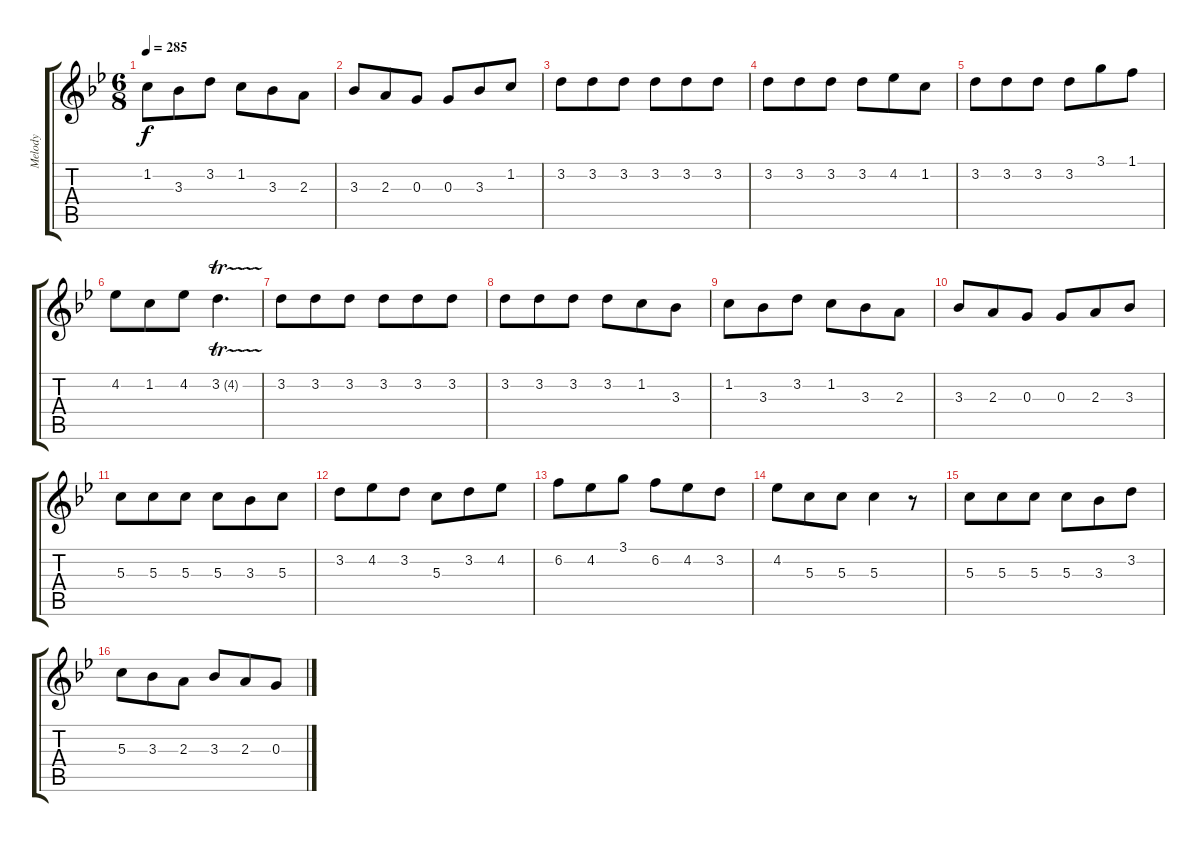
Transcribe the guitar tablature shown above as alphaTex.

\track ("Melody" "Melody") {instrument acousticguitarsteel}
\staff {score tabs}
\tuning (E4 B3 G3 D3 A2 E2) {hide}
\ts (6 8)
\tempo 285
\clef g2
\ks gminor
1.2.8{dy f} 3.3.8 3.2.8 1.2.8 3.3.8 2.3.8 |
3.3.8 2.3.8 0.3.8 0.3.8 3.3.8 1.2.8 |
3.2.8 3.2.8 3.2.8 3.2.8 3.2.8 3.2.8 |
3.2.8 3.2.8 3.2.8 3.2.8 4.2.8 1.2.8 |
3.2.8 3.2.8 3.2.8 3.2.8 3.1.8 1.1.8 |
4.2.8 1.2.8 4.2.8 3.2{tr (4 16)}.4{d} |
3.2.8 3.2.8 3.2.8 3.2.8 3.2.8 3.2.8 |
3.2.8 3.2.8 3.2.8 3.2.8 1.2.8 3.3.8 |
1.2.8 3.3.8 3.2.8 1.2.8 3.3.8 2.3.8 |
3.3.8 2.3.8 0.3.8 0.3.8 2.3.8 3.3.8 |
5.3.8 5.3.8 5.3.8 5.3.8 3.3.8 5.3.8 |
3.2.8 4.2.8 3.2.8 5.3.8 3.2.8 4.2.8 |
6.2.8 4.2.8 3.1.8 6.2.8 4.2.8 3.2.8 |
4.2.8 5.3.8 5.3.8 5.3.4 r.8 |
5.3.8 5.3.8 5.3.8 5.3.8 3.3.8 3.2.8 |
5.3.8 3.3.8 2.3.8 3.3.8 2.3.8 0.3.8
